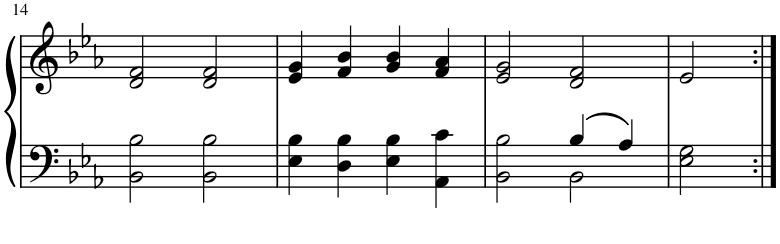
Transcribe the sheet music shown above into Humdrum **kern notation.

**kern	**kern
*part1	*part1
*staff2	*staff1
*I"Piano	*
*I'Pno.	*
!!LO:PB:g=z
*clefF4	*clefG2
*k[b-e-a-]	*k[b-e-a-]
*M4/4	*M4/4
=14	=14
2BB-\ 2B-\	2d/ 2f/
2BB-\ 2B-\	2d/ 2f/
=15	=15
4E-\ 4B-\	4e-/ 4g/
4D\ 4B-\	4f/ 4b-/
4E-\ 4B-\	4g/ 4b-/
4AA-\ 4c\	4f/ 4a-/
=16	=16
*^	*
2ryy	2BB-\ 2B-\	2e-/ 2g/
4B-/	2BB-\	2d/ 2f/
4A-/	.	.
*v	*v	*
=17	=17
2E-\ 2G\	2e-/
=:|!	=:|!
*-	*-
